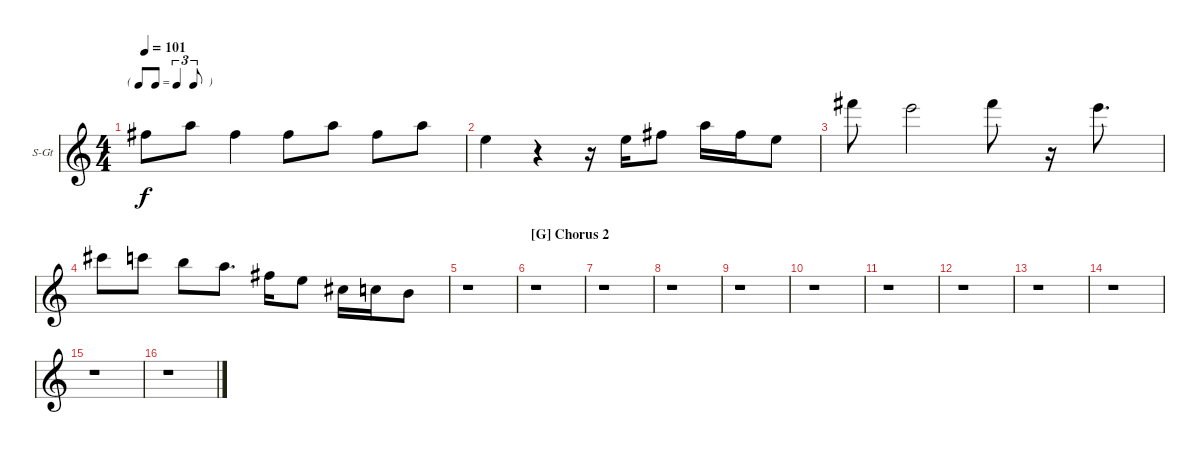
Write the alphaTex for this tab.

\bracketExtendMode groupsimilarinstruments
\firstSystemTrackNameOrientation horizontal
\otherSystemsTrackNameOrientation horizontal
\track ("Mick Jagger - Harmonica" "S-Gt") {instrument harmonica}
\staff {score}
\tuning (E4 B3 G3 D3 A2 E2)
\displaytranspose 12
\ts (4 4)
\tf triplet8th
\tempo 101
\clef g2
\ks c
2.1.8{dy f} 5.1.8 7.2.4 7.2.8 5.1.8 7.2.8 5.1.8 |
5.2.4 r.4 r.16 0.1.16 2.1.8 5.1.16 7.2.16 0.1.8 |
14.1.8 12.1.2 14.1.8 r.16 12.1.8{d} |
14.2.8 13.2.8 12.2.8 10.2.8{d} 11.3.16 0.1.8 2.2.16 1.2.16 0.2.8 |
r.1 |
\section ("G" "Chorus 2")
r.1 |
r.1 |
r.1 |
r.1 |
r.1 |
r.1 |
r.1 |
r.1 |
r.1 |
r.1 |
r.1
